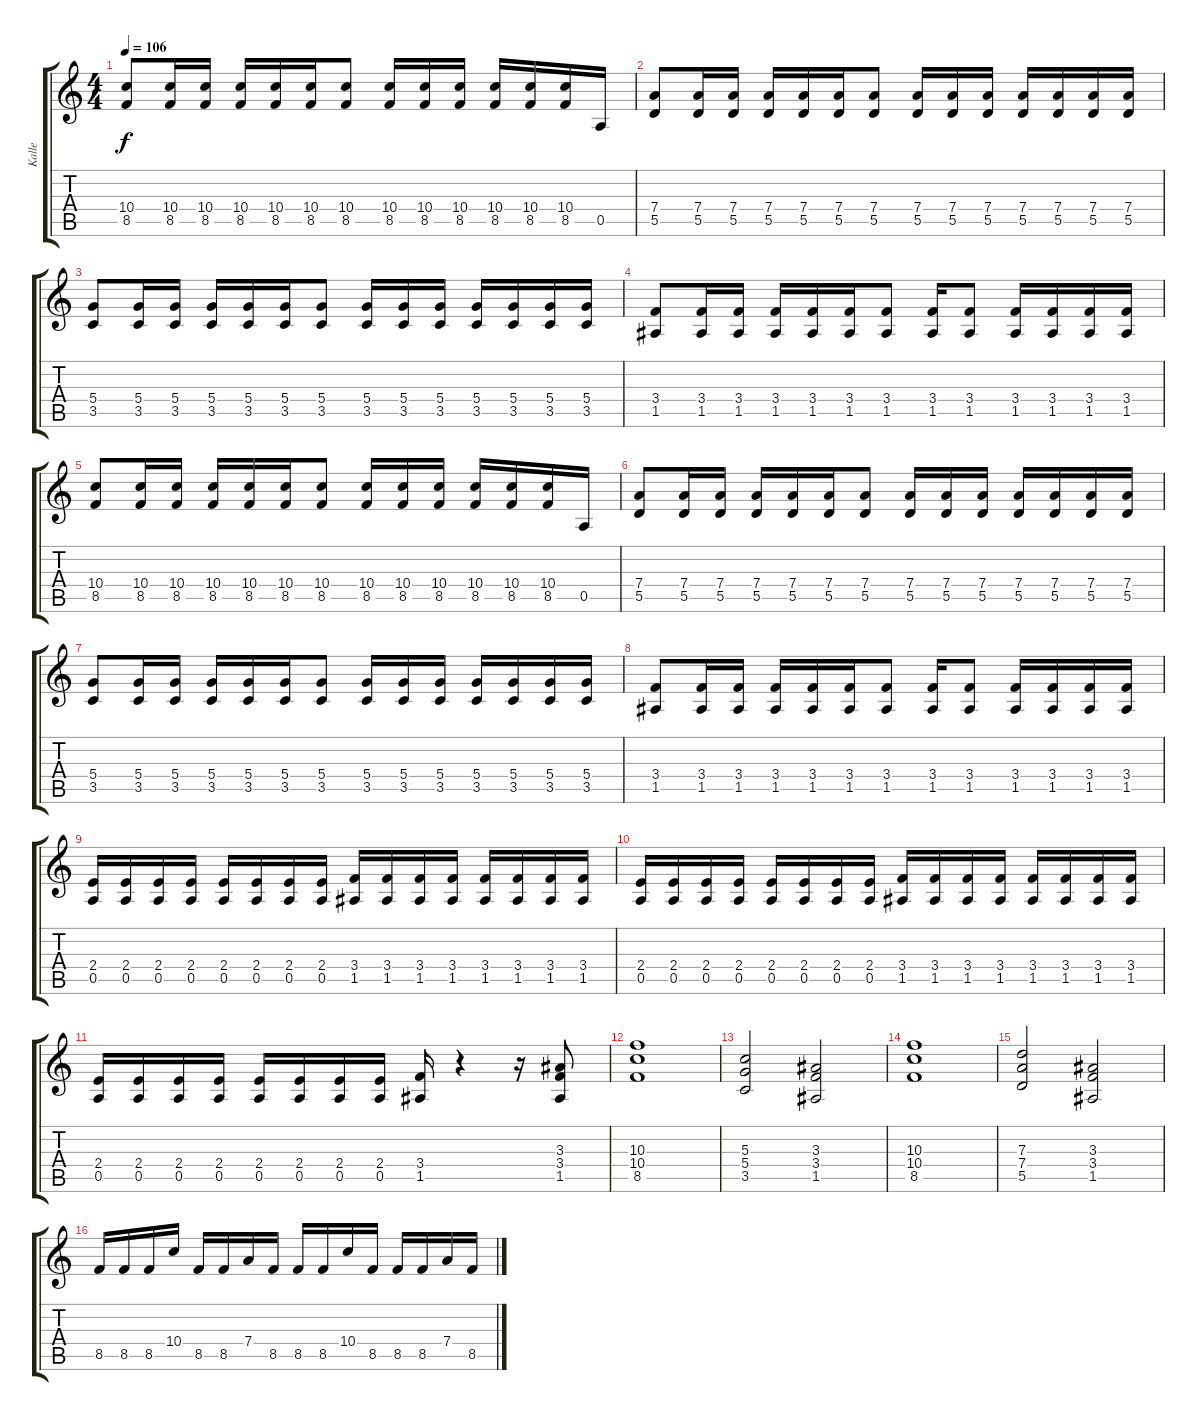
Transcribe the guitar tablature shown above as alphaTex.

\track ("Kalle" "Kalle") {instrument distortionguitar}
\staff {score tabs}
\tuning (E4 B3 G3 D3 A2 E2) {hide}
\ts (4 4)
\tempo 106
\clef g2
\ks c
(10.4 8.5).8{dy f} (10.4 8.5).16 (10.4 8.5).16 (10.4 8.5).16 (10.4 8.5).16 (10.4 8.5).16 (10.4 8.5).8 (10.4 8.5).16 (10.4 8.5).16 (10.4 8.5).16 (10.4 8.5).16 (10.4 8.5).16 (10.4 8.5).16 0.5.16 |
(7.4 5.5).8 (7.4 5.5).16 (7.4 5.5).16 (7.4 5.5).16 (7.4 5.5).16 (7.4 5.5).16 (7.4 5.5).8 (7.4 5.5).16 (7.4 5.5).16 (7.4 5.5).16 (7.4 5.5).16 (7.4 5.5).16 (7.4 5.5).16 (7.4 5.5).16 |
(5.4 3.5).8 (5.4 3.5).16 (5.4 3.5).16 (5.4 3.5).16 (5.4 3.5).16 (5.4 3.5).16 (5.4 3.5).8 (5.4 3.5).16 (5.4 3.5).16 (5.4 3.5).16 (5.4 3.5).16 (5.4 3.5).16 (5.4 3.5).16 (5.4 3.5).16 |
(3.4 1.5).8 (3.4 1.5).16 (3.4 1.5).16 (3.4 1.5).16 (3.4 1.5).16 (3.4 1.5).16 (3.4 1.5).8 (3.4 1.5).16 (3.4 1.5).8 (3.4 1.5).16 (3.4 1.5).16 (3.4 1.5).16 (3.4 1.5).16 |
(10.4 8.5).8 (10.4 8.5).16 (10.4 8.5).16 (10.4 8.5).16 (10.4 8.5).16 (10.4 8.5).16 (10.4 8.5).8 (10.4 8.5).16 (10.4 8.5).16 (10.4 8.5).16 (10.4 8.5).16 (10.4 8.5).16 (10.4 8.5).16 0.5.16 |
(7.4 5.5).8 (7.4 5.5).16 (7.4 5.5).16 (7.4 5.5).16 (7.4 5.5).16 (7.4 5.5).16 (7.4 5.5).8 (7.4 5.5).16 (7.4 5.5).16 (7.4 5.5).16 (7.4 5.5).16 (7.4 5.5).16 (7.4 5.5).16 (7.4 5.5).16 |
(5.4 3.5).8 (5.4 3.5).16 (5.4 3.5).16 (5.4 3.5).16 (5.4 3.5).16 (5.4 3.5).16 (5.4 3.5).8 (5.4 3.5).16 (5.4 3.5).16 (5.4 3.5).16 (5.4 3.5).16 (5.4 3.5).16 (5.4 3.5).16 (5.4 3.5).16 |
(3.4 1.5).8 (3.4 1.5).16 (3.4 1.5).16 (3.4 1.5).16 (3.4 1.5).16 (3.4 1.5).16 (3.4 1.5).8 (3.4 1.5).16 (3.4 1.5).8 (3.4 1.5).16 (3.4 1.5).16 (3.4 1.5).16 (3.4 1.5).16 |
(2.4 0.5).16 (2.4 0.5).16 (2.4 0.5).16 (2.4 0.5).16 (2.4 0.5).16 (2.4 0.5).16 (2.4 0.5).16 (2.4 0.5).16 (3.4 1.5).16 (3.4 1.5).16 (3.4 1.5).16 (3.4 1.5).16 (3.4 1.5).16 (3.4 1.5).16 (3.4 1.5).16 (3.4 1.5).16 |
(2.4 0.5).16 (2.4 0.5).16 (2.4 0.5).16 (2.4 0.5).16 (2.4 0.5).16 (2.4 0.5).16 (2.4 0.5).16 (2.4 0.5).16 (3.4 1.5).16 (3.4 1.5).16 (3.4 1.5).16 (3.4 1.5).16 (3.4 1.5).16 (3.4 1.5).16 (3.4 1.5).16 (3.4 1.5).16 |
(2.4 0.5).16 (2.4 0.5).16 (2.4 0.5).16 (2.4 0.5).16 (2.4 0.5).16 (2.4 0.5).16 (2.4 0.5).16 (2.4 0.5).16 (3.4 1.5).16 r.4 r.16 (3.3 3.4 1.5).8 |
(10.3 10.4 8.5).1 |
(5.3 5.4 3.5).2 (3.3 3.4 1.5).2 |
(10.3 10.4 8.5).1 |
(7.3 7.4 5.5).2 (3.3 3.4 1.5).2 |
8.5.16 8.5.16 8.5.16 10.4.16 8.5.16 8.5.16 7.4.16 8.5.16 8.5.16 8.5.16 10.4.16 8.5.16 8.5.16 8.5.16 7.4.16 8.5.16
